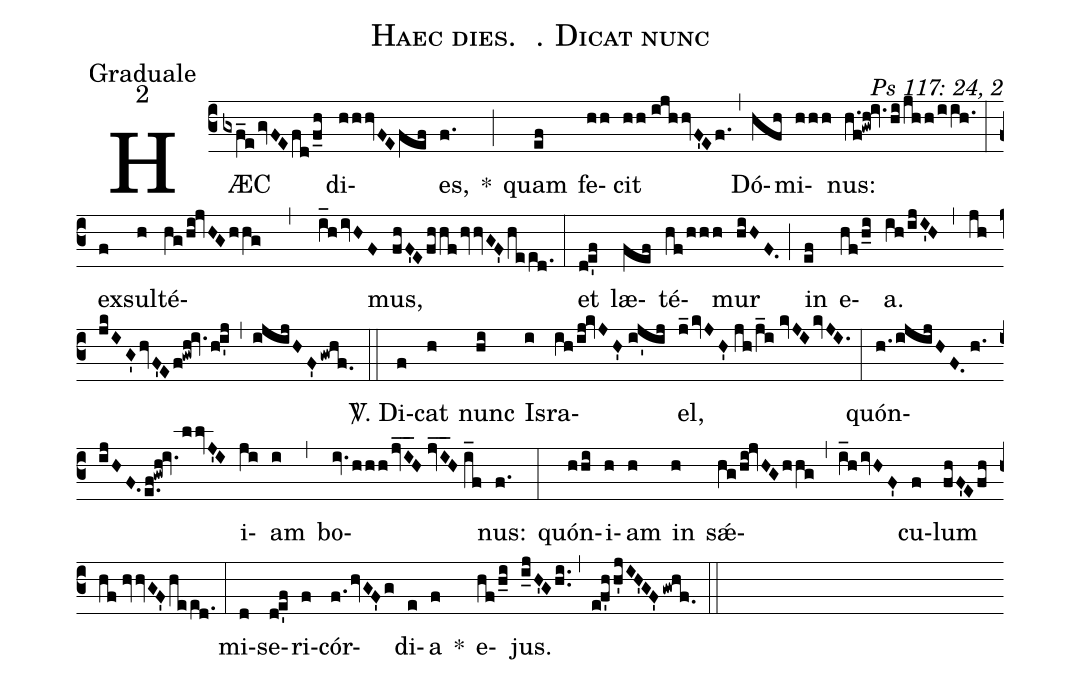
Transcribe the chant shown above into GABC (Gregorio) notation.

name: Haec dies. ℣. Dicat nunc;
office-part: Graduale;
mode: 2;
commentary: Ps 117: 24, 2;
%%
(c3) HÆC(gxf_e/gvFEfd/f_h) di(hhhvFE/fef)es,(f.) *(;) quam(ef) fe(hh)cit(hh//ijhhvF'Ef.) (,) Dó(hfh)mi(hhh)nus:(h.f!gwh!iv.hi/jhh/iih.) (:)
ex(f)sul(h)té(hg/hi!jvHG/hhg , i_h/ivHF)mus,(fhF'E/fhhf/hvvGF'/heed.) (:)
et(d!e'f) læ(fef)té(hf/hhh)mur(hiHF.) (;) in(ef) e(hf/h_i)a.(ih/ijI'H,jh/jkIG'/hvF'E/f!gwh!iv./h!i'j) (,) (ijijHF'/gwhf.) (::)
<sp>V/</sp>. Di(f)cat(h) nunc(hi) Is(i)ra(ih/ij!kvJH'//ij'ij)el,(j_kvJH'//jh/j_i//kvJI/kvJI.) (:)
quón(h./ijijHF.//h./ijHF./e.f!gwh!iv.llvJ'I)i(ji)am(i) (,) bo(iv.hhh/jvI__H//jvI__H//i_f)nus:(f.) (:)
quón(hhi)i(h)am(h) in(h) sǽ(hg/hi!jvHG/hhg,i_h/ivHF')cu(f)lum(fhF'E/fhhf//hvvGF'/heed.) (:)
mi(d)se(d!e'f)ri(f)cór(f.hvGF'g)di(e)a(f) *() e(hf/h_i)jus.(i_jH'Ghi..) (,) (e!f'hh'jIH'GF'/gwhf.) (::)
